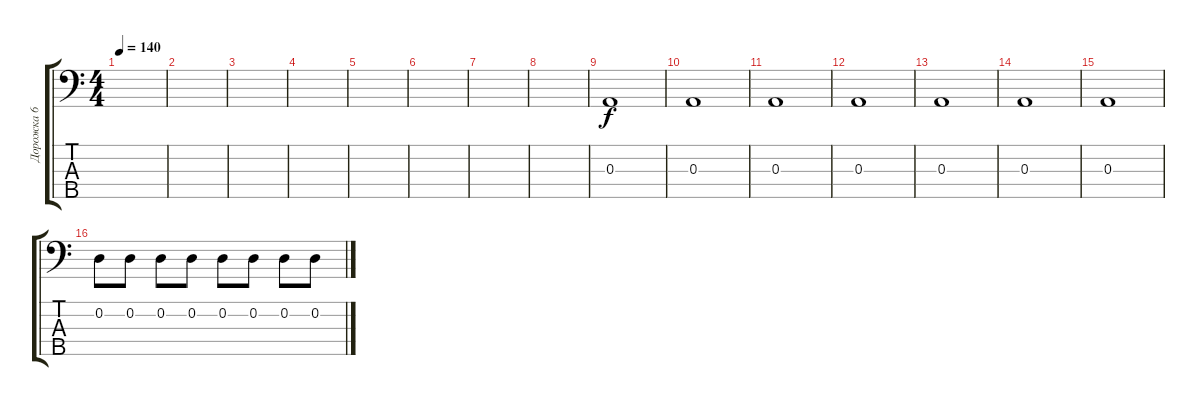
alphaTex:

\track ("Дорожка 6" "Дорожка 6") {instrument electricbasspick}
\staff {score tabs}
\tuning (G2 D2 A1 E1 B0) {hide}
\ts (4 4)
\tempo 140
\clef f4
\ks c
|
|
|
|
|
|
|
|
0.3.1 |
0.3.1 |
0.3.1 |
0.3.1 |
0.3.1 |
0.3.1 |
0.3.1 |
0.2.8 0.2.8 0.2.8 0.2.8 0.2.8 0.2.8 0.2.8 0.2.8
